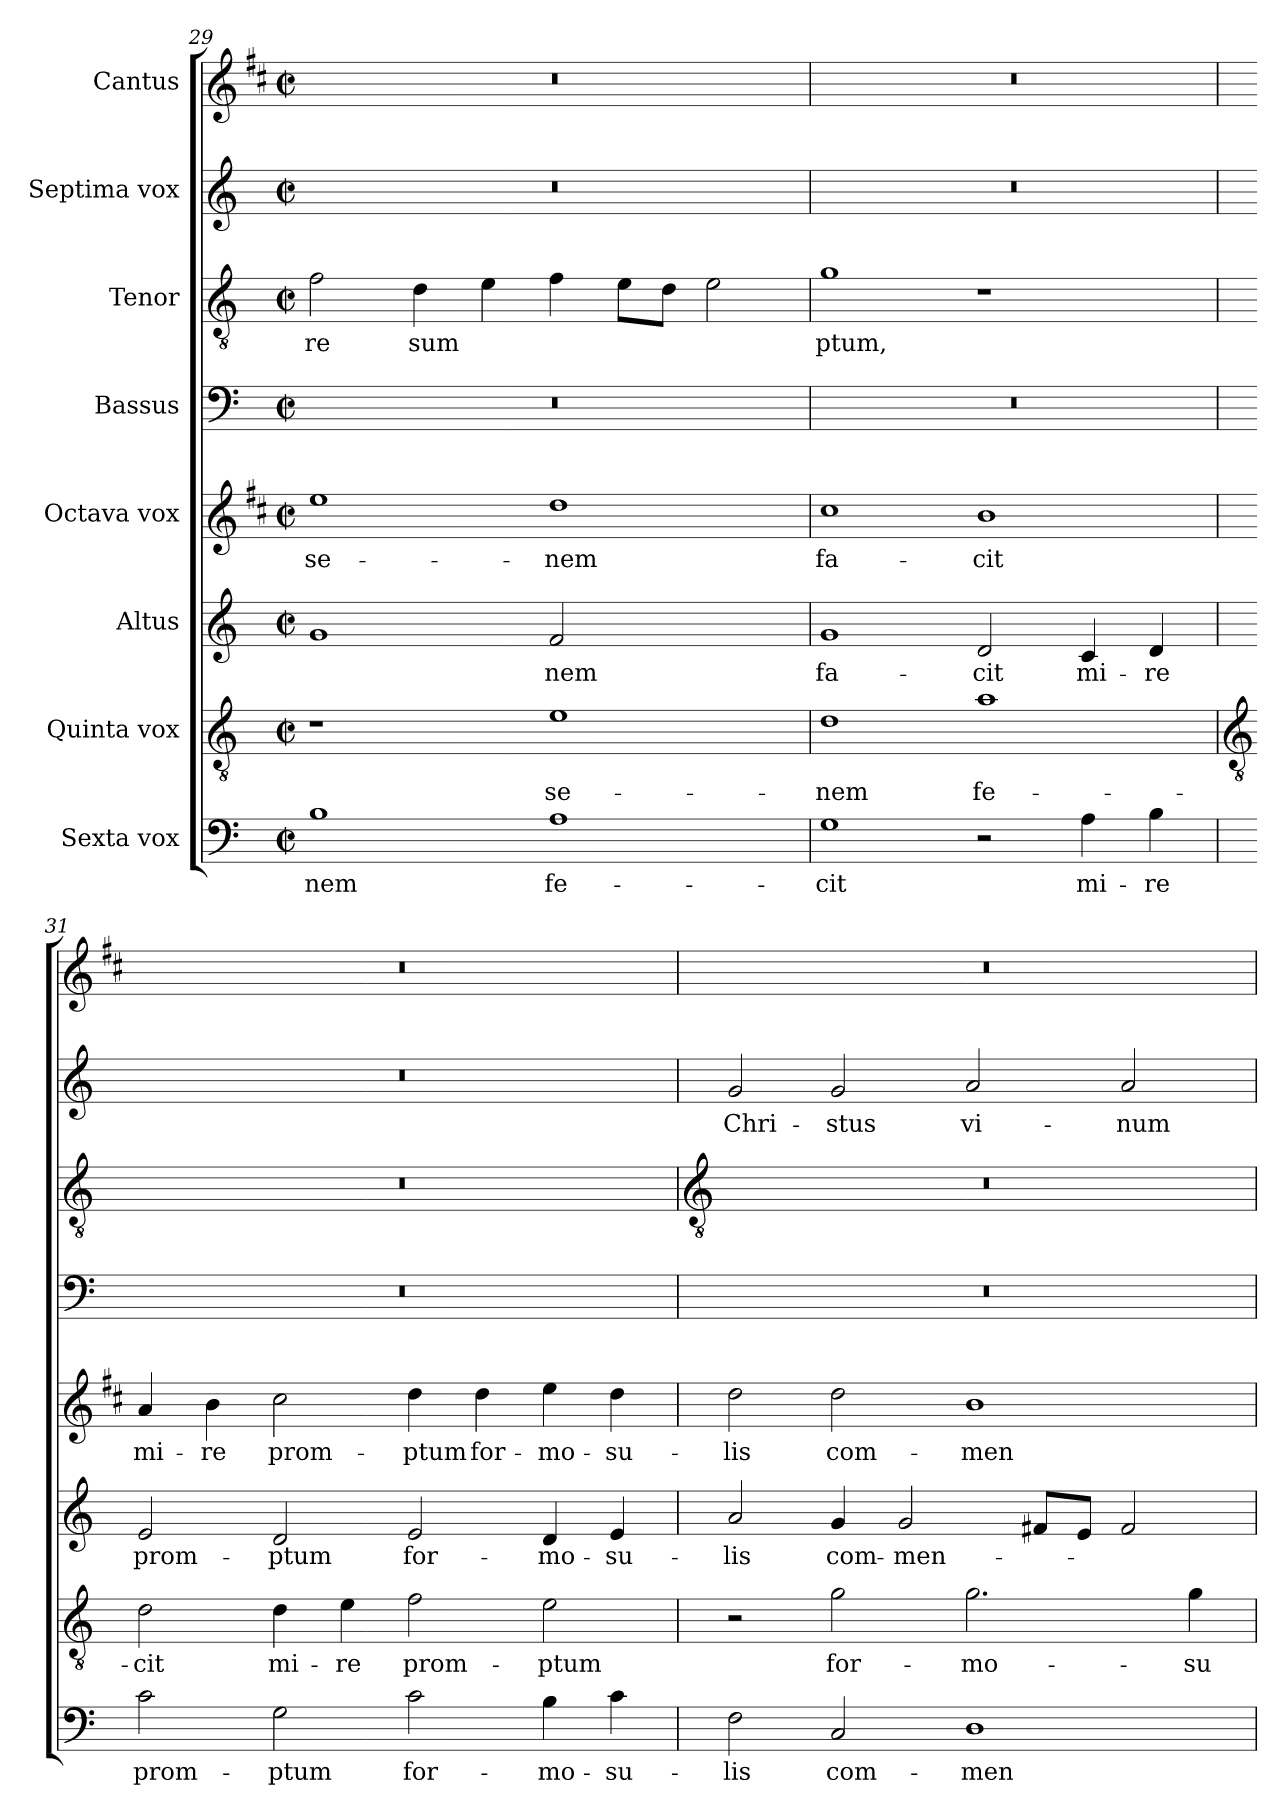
**kern	**text	**kern	**text	**kern	**text	**kern	**text	**kern	**kern	**text	**kern	**text	**kern
*part8	*part8	*part7	*part7	*part6	*part6	*part5	*part5	*part4	*part3	*part3	*part2	*part2	*part1
*staff8	*staff8	*staff7	*staff7	*staff6	*staff6	*staff5	*staff5	*staff4	*staff3	*staff3	*staff2	*staff2	*staff1
*I"Sexta vox	*	*I"Quinta vox	*	*I"Altus	*	*I"Octava vox	*	*I"Bassus	*I"Tenor	*	*I"Septima vox	*	*I"Cantus
!!LO:LB:g=z
*clefF4	*	*clefGv2	*	*clefG2	*	*clefG2	*	*clefF4	*clefGv2	*	*clefG2	*	*clefG2
*	*	*	*	*	*	*ITrd1c2	*	*	*	*	*	*	*ITrd1c2
*k[]	*	*k[]	*	*k[]	*	*k[]	*	*k[]	*k[]	*	*k[]	*	*k[]
*C:	*	*C:	*	*C:	*	*C:	*	*C:	*C:	*	*C:	*	*C:
*M4/2	*	*M4/2	*	*M4/2	*	*M4/2	*	*M4/2	*M4/2	*	*M4/2	*	*M4/2
*met(c|)	*	*met(c|)	*	*met(c|)	*	*met(c|)	*	*met(c|)	*met(c|)	*	*met(c|)	*	*met(c|)
=29A	=29A	=29A	=29A	=29A	=29A	=29A	=29A	=29A	=29A	=29A	=29A	=29A	=29A
!	!LO:LY:b	!	!	!	!	!	!LO:LY:b	!	!	!LO:LY:b	!	!	!
*	*	*	*	*^	*	*	*	*	*	*	*	*	*
1B	-nem	1r	.	1g	2ryy	.	1dd	se-	0r	2f	-re	0r	.	0r
!	!	!	!	!	!	!	!	!	!	!	!LO:LY:b	!	!	!
.	.	.	.	.	1.ryy	.	.	.	.	4d	sum	.	.	.
.	.	.	.	.	.	.	.	.	.	4e	.	.	.	.
!	!LO:LY:b	!	!LO:LY:b	!	!	!LO:LY:b	!	!LO:LY:b	!	!	!	!	!	!
1A	fe-	1e	se-	2f	.	-nem	1cc	-nem	.	4f	.	.	.	.
.	.	.	.	.	.	.	.	.	.	8eL	.	.	.	.
.	.	.	.	.	.	.	.	.	.	8dJ	.	.	.	.
.	.	.	.	2ryy	.	.	.	.	.	2e	.	.	.	.
*	*	*	*	*v	*v	*	*	*	*	*	*	*	*	*
!!LO:LB:g=z
=30	=30	=30	=30	=30	=30	=30	=30	=30	=30	=30	=30	=30	=30
!	!LO:LY:b	!	!LO:LY:b	!	!LO:LY:b	!	!LO:LY:b	!	!	!LO:LY:b	!	!	!
1G	-cit	1d	-nem	1g	fa-	1b	fa-	0r	1g	ptum,	0r	.	0r
!	!	!	!LO:LY:b	!	!LO:LY:b	!	!LO:LY:b	!	!	!	!	!	!
2r	.	1a	fe-	2d	-cit	1a	-cit	.	1r	.	.	.	.
!	!LO:LY:b	!	!	!	!LO:LY:b	!	!	!	!	!	!	!	!
4A	mi-	.	.	4c	mi-	.	.	.	.	.	.	.	.
!	!LO:LY:b	!	!	!	!LO:LY:b	!	!	!	!	!	!	!	!
4B	-re	.	.	4d	-re	.	.	.	.	.	.	.	.
!!LO:LB:g=z
=31	=31	=31	=31	=31	=31	=31	=31	=31	=31	=31	=31	=31	=31
*	*	*clefGv2	*	*	*	*	*	*	*	*	*	*	*
!	!LO:LY:b	!	!LO:LY:b	!	!LO:LY:b	!	!LO:LY:b	!	!	!	!	!	!
2c	prom-	2d	-cit	2e	prom-	4g	mi-	0r	0r	.	0r	.	0r
!	!	!	!	!	!	!	!LO:LY:b	!	!	!	!	!	!
.	.	.	.	.	.	4a	-re	.	.	.	.	.	.
!	!LO:LY:b	!	!LO:LY:b	!	!LO:LY:b	!	!LO:LY:b	!	!	!	!	!	!
2G	-ptum	4d	mi-	2d	-ptum	2b	prom-	.	.	.	.	.	.
!	!	!	!LO:LY:b	!	!	!	!	!	!	!	!	!	!
.	.	4e	-re	.	.	.	.	.	.	.	.	.	.
!	!LO:LY:b	!	!LO:LY:b	!	!LO:LY:b	!	!LO:LY:b	!	!	!	!	!	!
2c	for-	2f	prom-	2e	for-	4cc	-ptum	.	.	.	.	.	.
!	!	!	!	!	!	!	!LO:LY:b	!	!	!	!	!	!
.	.	.	.	.	.	4cc	for-	.	.	.	.	.	.
!	!LO:LY:b	!	!LO:LY:b	!	!LO:LY:b	!	!LO:LY:b	!	!	!	!	!	!
4B	-mo-	2e	-ptum	4d	-mo-	4dd	-mo-	.	.	.	.	.	.
!	!LO:LY:b	!	!	!	!LO:LY:b	!	!LO:LY:b	!	!	!	!	!	!
4c	-su-	.	.	4e	-su-	4cc	-su-	.	.	.	.	.	.
!!LO:LB:g=z
=32	=32	=32	=32	=32	=32	=32	=32	=32	=32	=32	=32	=32	=32
*	*	*	*	*	*	*	*	*	*clefGv2	*	*	*	*
!	!LO:LY:b	!	!	!	!LO:LY:b	!	!LO:LY:b	!	!	!	!	!LO:LY:b	!
2F	-lis	2r	.	2a	-lis	2cc	-lis	0r	0r	.	2g	Chri-	0r
!	!LO:LY:b	!	!LO:LY:b	!	!LO:LY:b	!	!LO:LY:b	!	!	!	!	!LO:LY:b	!
2C	com-	2g	for-	4g	com-	2cc	com-	.	.	.	2g	-stus	.
!	!	!	!	!	!LO:LY:b	!	!	!	!	!	!	!	!
.	.	.	.	2g	-men-	.	.	.	.	.	.	.	.
!	!LO:LY:b	!	!LO:LY:b	!	!	!	!LO:LY:b	!	!	!	!	!LO:LY:b	!
1D	-men-	2.g	-mo-	.	.	1a	-men-	.	.	.	2a	vi-	.
.	.	.	.	8f#XL	.	.	.	.	.	.	.	.	.
.	.	.	.	8eJ	.	.	.	.	.	.	.	.	.
!	!	!	!	!	!	!	!	!	!	!	!	!LO:LY:b	!
.	.	.	.	2f#	.	.	.	.	.	.	2a	-num	.
!	!	!	!LO:LY:b	!	!	!	!	!	!	!	!	!	!
.	.	4g	-su-	.	.	.	.	.	.	.	.	.	.
=	=	=	=	=	=	=	=	=	=	=	=	=	=
*-	*-	*-	*-	*-	*-	*-	*-	*-	*-	*-	*-	*-	*-
